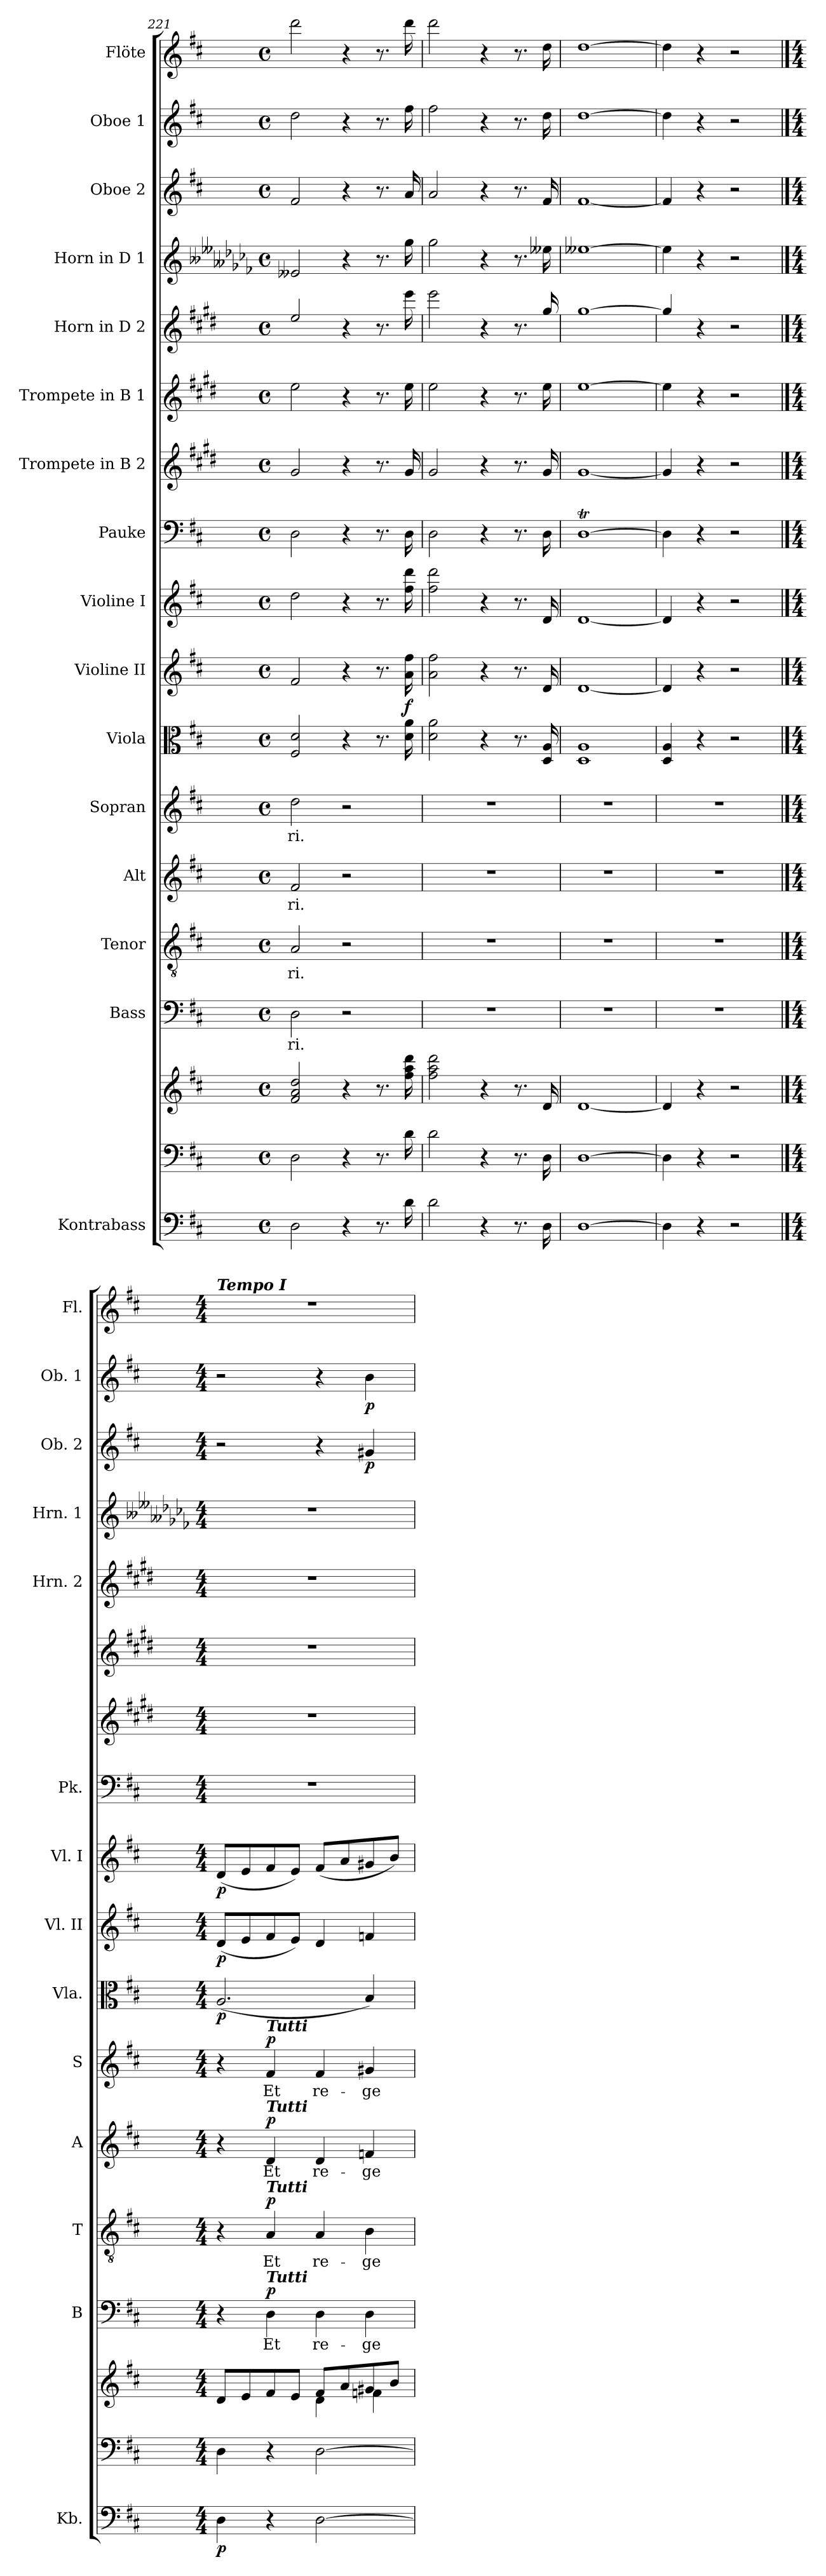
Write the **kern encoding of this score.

**kern	**dynam	**kern	**kern	**kern	**text	**dynam	**kern	**text	**dynam	**kern	**text	**dynam	**kern	**text	**dynam	**kern	**dynam	**kern	**dynam	**kern	**dynam	**kern	**kern	**kern	**kern	**kern	**kern	**dynam	**kern	**dynam	**kern
*part17	*part17	*part16	*part16	*part15	*part15	*part15	*part14	*part14	*part14	*part13	*part13	*part13	*part12	*part12	*part12	*part11	*part11	*part10	*part10	*part9	*part9	*part8	*part7	*part6	*part5	*part4	*part3	*part3	*part2	*part2	*part1
*staff18	*staff18	*staff17	*staff16	*staff15	*staff15	*staff15	*staff14	*staff14	*staff14	*staff13	*staff13	*staff13	*staff12	*staff12	*staff12	*staff11	*staff11	*staff10	*staff10	*staff9	*staff9	*staff8	*staff7	*staff6	*staff5	*staff4	*staff3	*staff3	*staff2	*staff2	*staff1
*I"Kontrabass	*	*	*	*I"Bass	*	*	*I"Tenor	*	*	*I"Alt	*	*	*I"Sopran	*	*	*I"Viola	*	*I"Violine II	*	*I"Violine I	*	*I"Pauke	*I"Trompete in B 2	*I"Trompete in B 1	*I"Horn in D 2	*I"Horn in D 1	*I"Oboe 2	*	*I"Oboe 1	*	*I"Flöte
*I'Kb.	*	*	*	*I'B	*	*	*I'T	*	*	*I'A	*	*	*I'S	*	*	*I'Vla.	*	*I'Vl. II	*	*I'Vl. I	*	*I'Pk.	*	*	*I'Hrn. 2	*I'Hrn. 1	*I'Ob. 2	*	*I'Ob. 1	*	*I'Fl.
*clefF4	*	*clefF4	*clefG2	*clefF4	*	*	*clefGv2	*	*	*clefG2	*	*	*clefG2	*	*	*clefC3	*	*clefG2	*	*clefG2	*	*clefF4	*clefG2	*clefG2	*clefG2	*clefG2	*clefG2	*	*clefG2	*	*clefG2
*ITrd7c12	*	*	*	*	*	*	*	*	*	*	*	*	*	*	*	*	*	*	*	*	*	*	*ITrd1c2	*ITrd1c2	*ITrd4c7	*ITrd-8c-12	*	*	*	*	*
*k[f#c#]	*	*k[f#c#]	*k[f#c#]	*k[f#c#]	*	*	*k[f#c#]	*	*	*k[f#c#]	*	*	*k[f#c#]	*	*	*k[f#c#]	*	*k[f#c#]	*	*k[f#c#]	*	*k[f#c#]	*k[f#c#]	*k[f#c#]	*k[f#c#g#]	*k[b--e--a--d-g-c-f-]	*k[f#c#]	*	*k[f#c#]	*	*k[f#c#]
*D:	*	*D:	*D:	*D:	*	*	*D:	*	*	*D:	*	*	*D:	*	*	*D:	*	*D:	*	*D:	*	*D:	*D:	*D:	*A:	*E--:	*D:	*	*D:	*	*D:
*M4/4	*	*M4/4	*M4/4	*M4/4	*	*	*M4/4	*	*	*M4/4	*	*	*M4/4	*	*	*M4/4	*	*M4/4	*	*M4/4	*	*M4/4	*M4/4	*M4/4	*M4/4	*M4/4	*M4/4	*	*M4/4	*	*M4/4
*met(c)	*	*met(c)	*met(c)	*met(c)	*	*	*met(c)	*	*	*met(c)	*	*	*met(c)	*	*	*met(c)	*	*met(c)	*	*met(c)	*	*met(c)	*met(c)	*met(c)	*met(c)	*met(c)	*met(c)	*	*met(c)	*	*met(c)
=221	=221	=221	=221	=221	=221	=221	=221	=221	=221	=221	=221	=221	=221	=221	=221	=221	=221	=221	=221	=221	=221	=221	=221	=221	=221	=221	=221	=221	=221	=221	=221
!	!	!	!	!	!LO:LY:b	!	!	!LO:LY:b	!	!	!LO:LY:b	!	!	!LO:LY:b	!	!	!	!	!	!	!	!	!	!	!	!	!	!	!	!	!
2DD\	.	2D\	2f#/ 2a/ 2dd/	2D\	-ri.	.	2A/	-ri.	.	2f#/	-ri.	.	2dd\	-ri.	.	2F#/ 2d/	.	2f#/	.	2dd\	.	2D\	2f#/	2dd\	2a/	2ee--/	2f#/	.	2dd\	.	2ddd\
4r	.	4r	4r	2r	.	.	2r	.	.	2r	.	.	2r	.	.	4r	.	4r	.	4r	.	4r	4r	4r	4r	4r	4r	.	4r	.	4r
8.r	.	8.r	8.r	.	.	.	.	.	.	.	.	.	.	.	.	8.r	.	8.r	.	8.r	.	8.r	8.r	8.r	8.r	8.r	8.r	.	8.r	.	8.r
!	!	!	!	!	!	!	!	!	!	!	!	!	!	!	!	!	!	!	!LO:DY:b	!	!	!	!	!	!	!	!	!	!	!	!
16D\	.	16d\	16ff#\ 16aa\ 16ddd\	.	.	.	.	.	.	.	.	.	.	.	.	16d\ 16a\	.	16a\ 16ff#\	f	16ff#\ 16ddd\	.	16D\	16f#/	16dd\	16aa\	16ggg-\	16a/	.	16ff#\	.	16ddd\
=222	=222	=222	=222	=222	=222	=222	=222	=222	=222	=222	=222	=222	=222	=222	=222	=222	=222	=222	=222	=222	=222	=222	=222	=222	=222	=222	=222	=222	=222	=222	=222
2D\	.	2d\	2ff#\ 2aa\ 2ddd\	1r	.	.	1r	.	.	1r	.	.	1r	.	.	2d\ 2a\	.	2a\ 2ff#\	.	2ff#\ 2ddd\	.	2D\	2f#/	2dd\	2aa\	2ggg-\	2a/	.	2ff#\	.	2ddd\
4r	.	4r	4r	.	.	.	.	.	.	.	.	.	.	.	.	4r	.	4r	.	4r	.	4r	4r	4r	4r	4r	4r	.	4r	.	4r
8.r	.	8.r	8.r	.	.	.	.	.	.	.	.	.	.	.	.	8.r	.	8.r	.	8.r	.	8.r	8.r	8.r	8.r	8.r	8.r	.	8.r	.	8.r
16DD\	.	16D\	16d/	.	.	.	.	.	.	.	.	.	.	.	.	16D/ 16A/	.	16d/	.	16d/	.	16D\	16f#/	16dd\	16cc#/	16eee--\	16f#/	.	16dd\	.	16dd\
=223	=223	=223	=223	=223	=223	=223	=223	=223	=223	=223	=223	=223	=223	=223	=223	=223	=223	=223	=223	=223	=223	=223	=223	=223	=223	=223	=223	=223	=223	=223	=223
[1DD	.	[1D	[1d	1r	.	.	1r	.	.	1r	.	.	1r	.	.	1D 1A	.	[1d	.	[1d	.	[1DT	[1f#	[1dd	[1cc#	[1eee--	[1f#	.	[1dd	.	[1dd
=224	=224	=224	=224	=224	=224	=224	=224	=224	=224	=224	=224	=224	=224	=224	=224	=224	=224	=224	=224	=224	=224	=224	=224	=224	=224	=224	=224	=224	=224	=224	=224
4DD\]	.	4D\]	4d/]	1r	.	.	1r	.	.	1r	.	.	1r	.	.	4D/ 4A/	.	4d/]	.	4d/]	.	4D\]	4f#/]	4dd\]	4cc#/]	4eee--\]	4f#/]	.	4dd\]	.	4dd\]
4r	.	4r	4r	.	.	.	.	.	.	.	.	.	.	.	.	4r	.	4r	.	4r	.	4r	4r	4r	4r	4r	4r	.	4r	.	4r
2r	.	2r	2r	.	.	.	.	.	.	.	.	.	.	.	.	2r	.	2r	.	2r	.	2r	2r	2r	2r	2r	2r	.	2r	.	2r
!!LO:PB:g=z
==225	==225	==225	==225	==225	==225	==225	==225	==225	==225	==225	==225	==225	==225	==225	==225	==225	==225	==225	==225	==225	==225	==225	==225	==225	==225	==225	==225	==225	==225	==225	==225
*M4/4	*	*M4/4	*M4/4	*M4/4	*	*	*M4/4	*	*	*M4/4	*	*	*M4/4	*	*	*M4/4	*	*M4/4	*	*M4/4	*	*M4/4	*M4/4	*M4/4	*M4/4	*M4/4	*M4/4	*	*M4/4	*	*M4/4
*	*	*	*^	*	*	*	*	*	*	*	*	*	*	*	*	*	*	*	*	*	*	*	*	*	*	*	*	*	*	*	*
!	!	!	!	!	!	!	!	!	!	!	!	!	!	!	!	!	!	!	!	!	!	!	!	!	!	!	!	!	!	!	!	!LO:TX:a:Bi:t=Tempo I
!	!LO:DY:b	!	!	!	!	!	!	!	!	!	!	!	!	!	!	!	!	!LO:DY:b	!	!LO:DY:b	!	!LO:DY:b	!	!	!	!	!	!	!	!	!	!
4DD\	p	4D\	8d/L	2ryy	4r	.	.	4r	.	.	4r	.	.	4r	.	.	(<2.A/	p	(<8d/L	p	(<8d/L	p	1r	1r	1r	1r	1r	2r	.	2r	.	1r
.	.	.	8e/	.	.	.	.	.	.	.	.	.	.	.	.	.	.	.	8e/	.	8e/	.	.	.	.	.	.	.	.	.	.	.
!	!	!	!	!	!	!	!	!	!	!	!	!	!	!LO:TX:a:Bi:t=Tutti	!	!	!	!	!	!	!	!	!	!	!	!	!	!	!	!	!	!
!	!	!	!	!	!	!	!	!	!	!	!LO:TX:a:Bi:t=Tutti	!	!	!	!	!	!	!	!	!	!	!	!	!	!	!	!	!	!	!	!	!
!	!	!	!	!	!	!	!	!LO:TX:a:Bi:t=Tutti	!	!	!	!	!	!	!	!	!	!	!	!	!	!	!	!	!	!	!	!	!	!	!	!
!	!	!	!	!	!LO:TX:a:Bi:t=Tutti	!	!	!	!	!	!	!	!	!	!	!	!	!	!	!	!	!	!	!	!	!	!	!	!	!	!	!
!	!	!	!	!	!	!LO:LY:b	!LO:DY:a	!	!LO:LY:b	!LO:DY:a	!	!LO:LY:b	!LO:DY:a	!	!LO:LY:b	!LO:DY:a	!	!	!	!	!	!	!	!	!	!	!	!	!	!	!	!
4r	.	4r	8f#/	.	4D\	Et	p	4A/	Et	p	4d/	Et	p	4f#/	Et	p	.	.	8f#/	.	8f#/	.	.	.	.	.	.	.	.	.	.	.
.	.	.	8e/J	.	.	.	.	.	.	.	.	.	.	.	.	.	.	.	8e/J)	.	8e/J)	.	.	.	.	.	.	.	.	.	.	.
!	!	!	!	!	!	!LO:LY:b	!	!	!LO:LY:b	!	!	!LO:LY:b	!	!	!LO:LY:b	!	!	!	!	!	!	!	!	!	!	!	!	!	!	!	!	!
[2DD\	.	[2D\	8f#/L	4d\	4D\	re-	.	4A/	re-	.	4d/	re-	.	4f#/	re-	.	.	.	4d/	.	(<8f#/L	.	.	.	.	.	.	4r	.	4r	.	.
.	.	.	8a/	.	.	.	.	.	.	.	.	.	.	.	.	.	.	.	.	.	8a/	.	.	.	.	.	.	.	.	.	.	.
!	!	!	!	!	!	!LO:LY:b	!	!	!LO:LY:b	!	!	!LO:LY:b	!	!	!LO:LY:b	!	!	!	!	!	!	!	!	!	!	!	!	!	!LO:DY:b	!	!LO:DY:b	!
.	.	.	8g#X/	4fn\	4D\	-ge	.	4B\	-ge	.	4fn/	-ge	.	4g#X/	-ge	.	4B/)	.	4fn/	.	8g#X/	.	.	.	.	.	.	4g#X/	p	4b\	p	.
.	.	.	8b/J	.	.	.	.	.	.	.	.	.	.	.	.	.	.	.	.	.	8b/J)	.	.	.	.	.	.	.	.	.	.	.
*	*	*	*v	*v	*	*	*	*	*	*	*	*	*	*	*	*	*	*	*	*	*	*	*	*	*	*	*	*	*	*	*	*
=	=	=	=	=	=	=	=	=	=	=	=	=	=	=	=	=	=	=	=	=	=	=	=	=	=	=	=	=	=	=	=
*-	*-	*-	*-	*-	*-	*-	*-	*-	*-	*-	*-	*-	*-	*-	*-	*-	*-	*-	*-	*-	*-	*-	*-	*-	*-	*-	*-	*-	*-	*-	*-
